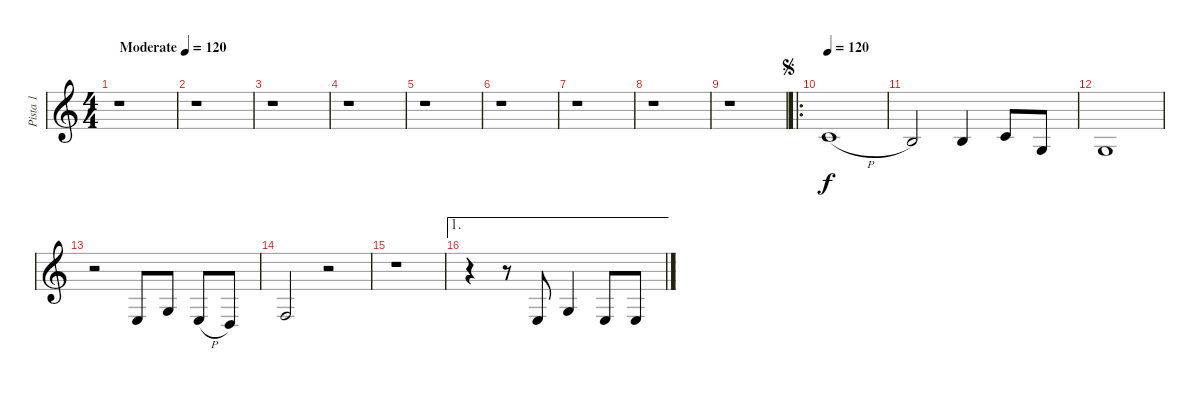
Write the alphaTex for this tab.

\track ("Pista 1" "Pista 1") {instrument lead6voice}
\staff {score}
\tuning (E4 B3 G3 D3 A2 E2) {hide}
\ts (4 4)
\tempo (120 "Moderate")
\clef g2
\ks c
r.1{txt "" dy f instrument lead6voice} |
r.1 |
r.1 |
r.1 |
r.1 |
r.1 |
r.1 |
r.1 |
r.1 |
\ro
\jump segno
\tempo 120
1.2{h}.1 |
0.2.2 0.2.4 1.2.8 0.3.8 |
0.3.1 |
r.2 2.4.8 0.3.8 2.4{h}.8 0.4.8 |
3.4.2 r.2 |
r.1 |
\ae 1
r.4 r.8 2.4.8 0.3.4 2.4.8 2.4.8
